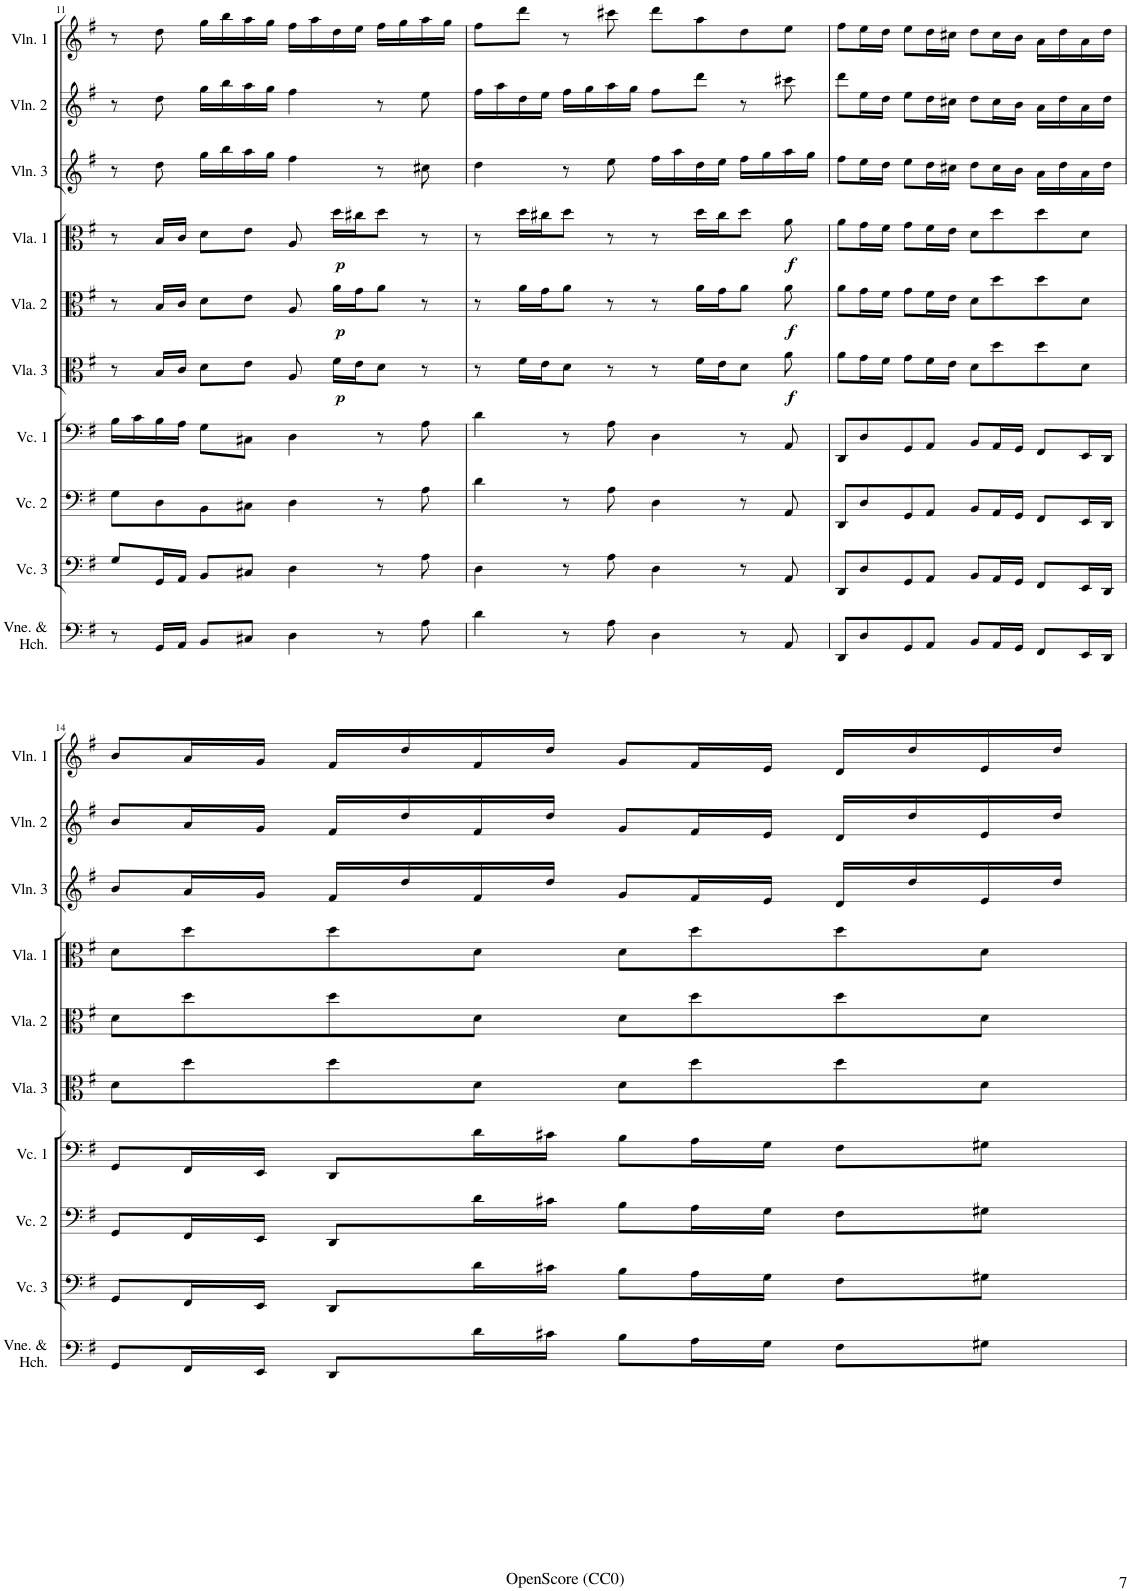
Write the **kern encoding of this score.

**kern	**kern	**kern	**kern	**kern	**dynam	**kern	**dynam	**kern	**dynam	**kern	**kern	**kern
*part10	*part9	*part8	*part7	*part6	*part6	*part5	*part5	*part4	*part4	*part3	*part2	*part1
*staff10	*staff9	*staff8	*staff7	*staff6	*staff6	*staff5	*staff5	*staff4	*staff4	*staff3	*staff2	*staff1
*I"Violone &amp; Harpsichord	*I"Violoncello 3	*I"Violoncello 2	*I"Violoncello 1	*I"Viola 3	*	*I"Viola 2	*	*I"Viola 1	*	*I"Violin 3	*I"Violin 2	*I"Violin 1
*I'Vne. &amp; Hch.	*I'Vc. 3	*I'Vc. 2	*I'Vc. 1	*I'Vla. 3	*	*I'Vla. 2	*	*I'Vla. 1	*	*I'Vln. 3	*I'Vln. 2	*I'Vln. 1
!!LO:PB:g=z
*clefF4	*clefF4	*clefF4	*clefF4	*clefC3	*	*clefC3	*	*clefC3	*	*clefG2	*clefG2	*clefG2
*k[f#]	*k[f#]	*k[f#]	*k[f#]	*k[f#]	*	*k[f#]	*	*k[f#]	*	*k[f#]	*k[f#]	*k[f#]
*M4/4	*M4/4	*M4/4	*M4/4	*M4/4	*	*M4/4	*	*M4/4	*	*M4/4	*M4/4	*M4/4
*met(c|)	*met(c|)	*met(c|)	*met(c|)	*met(c|)	*	*met(c|)	*	*met(c|)	*	*met(c|)	*met(c|)	*met(c|)
=11	=11	=11	=11	=11	=11	=11	=11	=11	=11	=11	=11	=11
8r	8G/L	8G\L	16B\LL	8r	.	8r	.	8r	.	8r	8r	8r
.	.	.	16c\	.	.	.	.	.	.	.	.	.
16GG/LL	16GG/L	8D\	16B\	16B/LL	.	16B/LL	.	16B/LL	.	8dd\	8dd\	8dd\
16AA/JJ	16AA/JJ	.	16A\JJ	16c/JJ	.	16c/JJ	.	16c/JJ	.	.	.	.
8BB/L	8BB/L	8BB\	8G\L	8d\L	.	8d\L	.	8d\L	.	16gg\LL	16gg\LL	16gg\LL
.	.	.	.	.	.	.	.	.	.	16bb\	16bb\	16bb\
8C#X/J	8C#X/J	8C#X\J	8C#X\J	8e\J	.	8e\J	.	8e\J	.	16aa\	16aa\	16aa\
.	.	.	.	.	.	.	.	.	.	16gg\JJ	16gg\JJ	16gg\JJ
4D\	4D\	4D\	4D\	8A/	.	8A/	.	8A/	.	4ff#\	4ff#\	16ff#\LL
.	.	.	.	.	.	.	.	.	.	.	.	16aa\
!	!	!	!	!	!LO:DY:b	!	!LO:DY:b	!	!LO:DY:b	!	!	!
.	.	.	.	16f#\LL	p	16a\LL	p	16dd\LL	p	.	.	16dd\
.	.	.	.	16e\J	.	16g\J	.	16cc#X\J	.	.	.	16ee\JJ
8r	8r	8r	8r	8d\J	.	8a\J	.	8dd\J	.	8r	8r	16ff#\LL
.	.	.	.	.	.	.	.	.	.	.	.	16gg\
8A\	8A\	8A\	8A\	8r	.	8r	.	8r	.	8cc#X\	8ee\	16aa\
.	.	.	.	.	.	.	.	.	.	.	.	16gg\JJ
=12	=12	=12	=12	=12	=12	=12	=12	=12	=12	=12	=12	=12
4d\	4D\	4d\	4d\	8r	.	8r	.	8r	.	4dd\	16ff#\LL	8ff#\L
.	.	.	.	.	.	.	.	.	.	.	16aa\	.
.	.	.	.	16f#\LL	.	16a\LL	.	16dd\LL	.	.	16dd\	8ddd\J
.	.	.	.	16e\J	.	16g\J	.	16cc#X\J	.	.	16ee\JJ	.
8r	8r	8r	8r	8d\J	.	8a\J	.	8dd\J	.	8r	16ff#\LL	8r
.	.	.	.	.	.	.	.	.	.	.	16gg\	.
8A\	8A\	8A\	8A\	8r	.	8r	.	8r	.	8ee\	16aa\	8ccc#X\
.	.	.	.	.	.	.	.	.	.	.	16gg\JJ	.
4D\	4D\	4D\	4D\	8r	.	8r	.	8r	.	16ff#\LL	8ff#\L	8ddd\L
.	.	.	.	.	.	.	.	.	.	16aa\	.	.
.	.	.	.	16f#\LL	.	16a\LL	.	16dd\LL	.	16dd\	8ddd\J	8aa\
.	.	.	.	16e\J	.	16g\J	.	16cc#\J	.	16ee\JJ	.	.
8r	8r	8r	8r	8d\J	.	8a\J	.	8dd\J	.	16ff#\LL	8r	8dd\
.	.	.	.	.	.	.	.	.	.	16gg\	.	.
!	!	!	!	!	!LO:DY:b	!	!LO:DY:b	!	!LO:DY:b	!	!	!
8AA/	8AA/	8AA/	8AA/	8a\	f	8a\	f	8a\	f	16aa\	8ccc#X\	8ee\J
.	.	.	.	.	.	.	.	.	.	16gg\JJ	.	.
=13	=13	=13	=13	=13	=13	=13	=13	=13	=13	=13	=13	=13
8DD/L	8DD/L	8DD/L	8DD/L	8a\L	.	8a\L	.	8a\L	.	8ff#\L	8ddd\L	8ff#\L
8D/	8D/	8D/	8D/	16g\L	.	16g\L	.	16g\L	.	16ee\L	16ee\L	16ee\L
.	.	.	.	16f#\JJ	.	16f#\JJ	.	16f#\JJ	.	16dd\JJ	16dd\JJ	16dd\JJ
8GG/	8GG/	8GG/	8GG/	8g\L	.	8g\L	.	8g\L	.	8ee\L	8ee\L	8ee\L
8AA/J	8AA/J	8AA/J	8AA/J	16f#\L	.	16f#\L	.	16f#\L	.	16dd\L	16dd\L	16dd\L
.	.	.	.	16e\JJ	.	16e\JJ	.	16e\JJ	.	16cc#X\JJ	16cc#X\JJ	16cc#X\JJ
8BB/L	8BB/L	8BB/L	8BB/L	8d\L	.	8d\L	.	8d\L	.	8dd\L	8dd\L	8dd\L
16AA/L	16AA/L	16AA/L	16AA/L	8dd\	.	8dd\	.	8dd\	.	16cc#\L	16cc#\L	16cc#\L
16GG/JJ	16GG/JJ	16GG/JJ	16GG/JJ	.	.	.	.	.	.	16b\JJ	16b\JJ	16b\JJ
8FF#/L	8FF#/L	8FF#/L	8FF#/L	8dd\	.	8dd\	.	8dd\	.	16a\LL	16a\LL	16a\LL
.	.	.	.	.	.	.	.	.	.	16dd\	16dd\	16dd\
16EE/L	16EE/L	16EE/L	16EE/L	8d\J	.	8d\J	.	8d\J	.	16a\	16a\	16a\
16DD/JJ	16DD/JJ	16DD/JJ	16DD/JJ	.	.	.	.	.	.	16dd\JJ	16dd\JJ	16dd\JJ
!!LO:LB:g=z
=14	=14	=14	=14	=14	=14	=14	=14	=14	=14	=14	=14	=14
8GG/L	8GG/L	8GG/L	8GG/L	8d\L	.	8d\L	.	8d\L	.	8b/L	8b/L	8b/L
16FF#/L	16FF#/L	16FF#/L	16FF#/L	8dd\	.	8dd\	.	8dd\	.	16a/L	16a/L	16a/L
16EE/JJ	16EE/JJ	16EE/JJ	16EE/JJ	.	.	.	.	.	.	16g/JJ	16g/JJ	16g/JJ
8DD/L	8DD/L	8DD/L	8DD/L	8dd\	.	8dd\	.	8dd\	.	16f#/LL	16f#/LL	16f#/LL
.	.	.	.	.	.	.	.	.	.	16dd/	16dd/	16dd/
16d\L	16d\L	16d\L	16d\L	8d\J	.	8d\J	.	8d\J	.	16f#/	16f#/	16f#/
16c#X\JJ	16c#X\JJ	16c#X\JJ	16c#X\JJ	.	.	.	.	.	.	16dd/JJ	16dd/JJ	16dd/JJ
8B\L	8B\L	8B\L	8B\L	8d\L	.	8d\L	.	8d\L	.	8g/L	8g/L	8g/L
16A\L	16A\L	16A\L	16A\L	8dd\	.	8dd\	.	8dd\	.	16f#/L	16f#/L	16f#/L
16G\JJ	16G\JJ	16G\JJ	16G\JJ	.	.	.	.	.	.	16e/JJ	16e/JJ	16e/JJ
8F#\L	8F#\L	8F#\L	8F#\L	8dd\	.	8dd\	.	8dd\	.	16d/LL	16d/LL	16d/LL
.	.	.	.	.	.	.	.	.	.	16dd/	16dd/	16dd/
8G#X\J	8G#X\J	8G#X\J	8G#X\J	8d\J	.	8d\J	.	8d\J	.	16e/	16e/	16e/
.	.	.	.	.	.	.	.	.	.	16dd/JJ	16dd/JJ	16dd/JJ
=	=	=	=	=	=	=	=	=	=	=	=	=
*-	*-	*-	*-	*-	*-	*-	*-	*-	*-	*-	*-	*-
